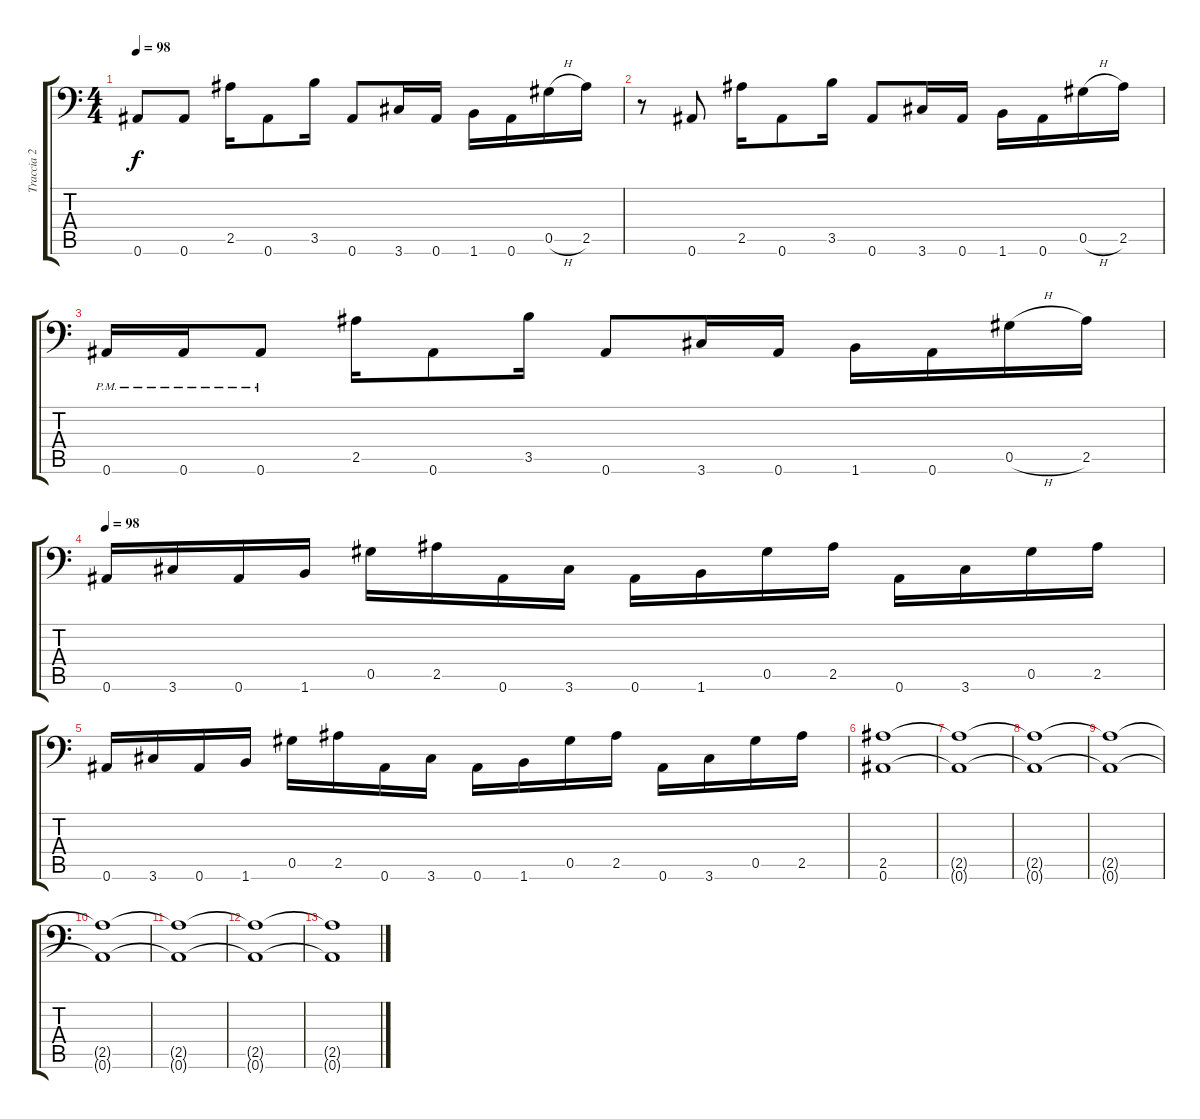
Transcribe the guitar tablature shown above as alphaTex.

\track ("Traccia 2" "Traccia 2") {instrument distortionguitar}
\staff {score tabs}
\tuning (Eb4 Bb3 Gb3 Db3 Ab2 Bb1) {hide}
\ts (4 4)
\tempo 98
\clef f4
\ks c
0.6.8{dy f} 0.6.8 2.5.16 0.6.8 3.5.16 0.6.8 3.6.16 0.6.16 1.6.16 0.6.16 0.5{h}.16 2.5.16 |
r.8 0.6.8 2.5.16 0.6.8 3.5.16 0.6.8 3.6.16 0.6.16 1.6.16 0.6.16 0.5{h}.16 2.5.16 |
0.6{pm}.16 0.6{pm}.16 0.6{pm}.8 2.5.16 0.6.8 3.5.16 0.6.8 3.6.16 0.6.16 1.6.16 0.6.16 0.5{h}.16 2.5.16 |
\tempo 98
0.6.16 3.6.16 0.6.16 1.6.16 0.5.16 2.5.16 0.6.16 3.6.16 0.6.16 1.6.16 0.5.16 2.5.16 0.6.16 3.6.16 0.5.16 2.5.16 |
0.6.16 3.6.16 0.6.16 1.6.16 0.5.16 2.5.16 0.6.16 3.6.16 0.6.16 1.6.16 0.5.16 2.5.16 0.6.16 3.6.16 0.5.16 2.5.16 |
(2.5 0.6).1 |
(2.5{t} 0.6{t}).1 |
(2.5{t} 0.6{t}).1 |
(2.5{t} 0.6{t}).1 |
(2.5{t} 0.6{t}).1 |
(2.5{t} 0.6{t}).1 |
(2.5{t} 0.6{t}).1 |
(2.5{t} 0.6{t}).1
